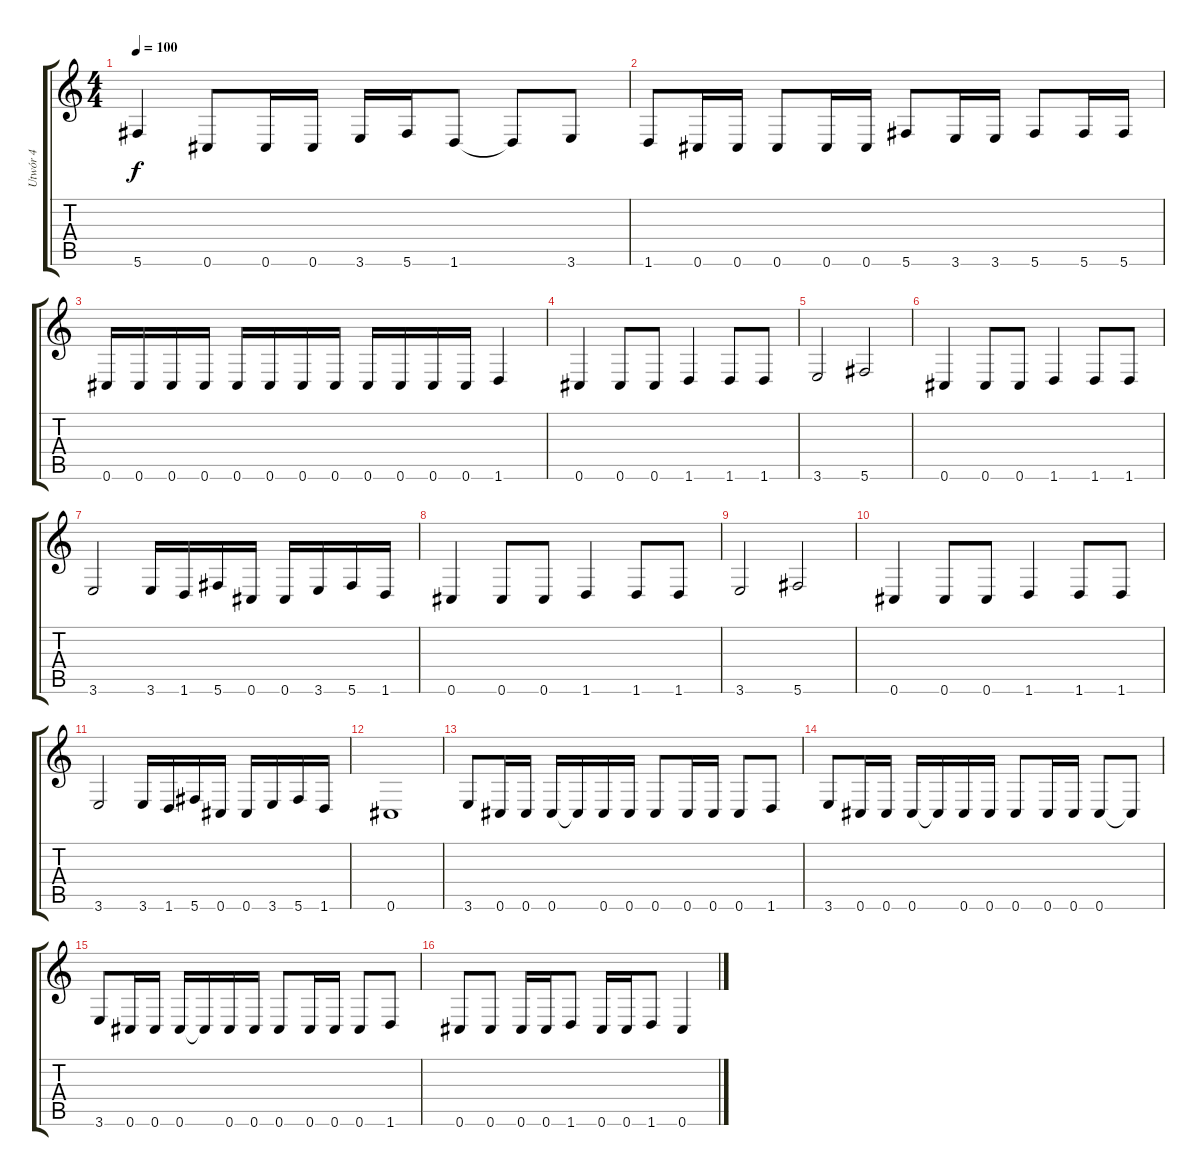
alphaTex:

\track ("Utwór 4" "Utwór 4") {instrument electricbasspick}
\staff {score tabs}
\tuning (Db4 Ab3 E3 B2 Gb2 Db2) {hide}
\ts (4 4)
\tempo 100
\clef g2
\ks c
5.6.4{dy f} 0.6.8 0.6.16 0.6.16 3.6.16 5.6.16 1.6.8 1.6{t}.8 3.6.8 |
1.6.8 0.6.16 0.6.16 0.6.8 0.6.16 0.6.16 5.6.8 3.6.16 3.6.16 5.6.8 5.6.16 5.6.16 |
0.6.16 0.6.16 0.6.16 0.6.16 0.6.16 0.6.16 0.6.16 0.6.16 0.6.16 0.6.16 0.6.16 0.6.16 1.6.4 |
0.6.4 0.6.8 0.6.8 1.6.4 1.6.8 1.6.8 |
3.6.2 5.6.2 |
0.6.4 0.6.8 0.6.8 1.6.4 1.6.8 1.6.8 |
3.6.2 3.6.16 1.6.16 5.6.16 0.6.16 0.6.16 3.6.16 5.6.16 1.6.16 |
0.6.4 0.6.8 0.6.8 1.6.4 1.6.8 1.6.8 |
3.6.2 5.6.2 |
0.6.4 0.6.8 0.6.8 1.6.4 1.6.8 1.6.8 |
3.6.2 3.6.16 1.6.16 5.6.16 0.6.16 0.6.16 3.6.16 5.6.16 1.6.16 |
0.6.1 |
3.6.8 0.6.16 0.6.16 0.6.16 0.6{t}.16 0.6.16 0.6.16 0.6.8 0.6.16 0.6.16 0.6.8 1.6.8 |
3.6.8 0.6.16 0.6.16 0.6.16 0.6{t}.16 0.6.16 0.6.16 0.6.8 0.6.16 0.6.16 0.6.8 0.6{t}.8 |
3.6.8 0.6.16 0.6.16 0.6.16 0.6{t}.16 0.6.16 0.6.16 0.6.8 0.6.16 0.6.16 0.6.8 1.6.8 |
0.6.8 0.6.8 0.6.16 0.6.16 1.6.8 0.6.16 0.6.16 1.6.8 0.6.4
